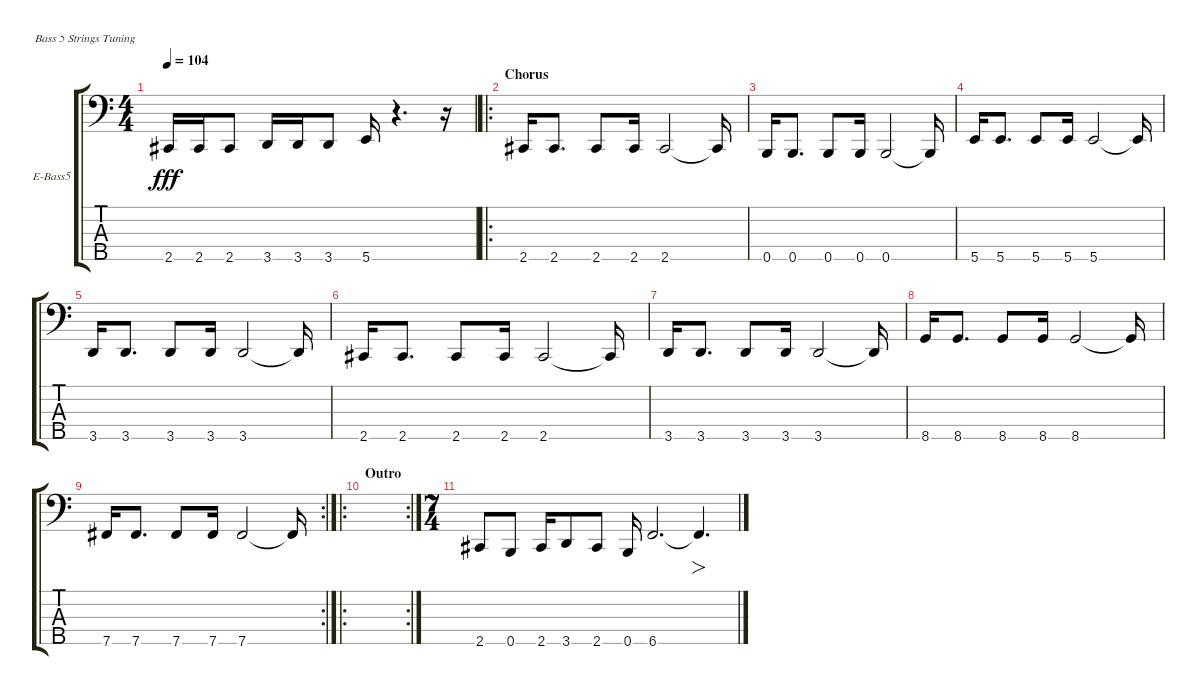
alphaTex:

\defaultSystemsLayout 4
\bracketExtendMode groupsimilarinstruments
\firstSystemTrackNameOrientation horizontal
\otherSystemsTrackNameOrientation horizontal
\track ("Bass GTR" "E-Bass5") {instrument electricbassfinger}
\staff {score tabs}
\tuning (G2 D2 A1 E1 B0)
\ts (4 4)
\tempo 104
\clef f4
\ks c
2.5.16{dy fff} 2.5.16 2.5.8 3.5.16 3.5.16 3.5.8 5.5.16 r.4{d} r.16 |
\ro
\section ("" "Chorus")
2.5.16 2.5.8{d} 2.5.8 2.5.16 2.5.2 2.5{t}.16 |
0.5.16 0.5.8{d} 0.5.8 0.5.16 0.5.2 0.5{t}.16 |
5.5.16 5.5.8{d} 5.5.8 5.5.16 5.5.2 5.5{t}.16 |
3.5.16 3.5.8{d} 3.5.8 3.5.16 3.5.2 3.5{t}.16 |
2.5.16 2.5.8{d} 2.5.8 2.5.16 2.5.2 2.5{t}.16 |
3.5.16 3.5.8{d} 3.5.8 3.5.16 3.5.2 3.5{t}.16 |
8.5.16 8.5.8{d} 8.5.8 8.5.16 8.5.2 8.5{t}.16 |
\rc 2
7.5.16 7.5.8{d} 7.5.8 7.5.16 7.5.2 7.5{t}.16 |
\ro
\rc 2
\section ("" "Outro")
|
\ts (7 4)
2.5.8 0.5.8 2.5.16 3.5.8 2.5.8 0.5.16 6.5.2{d} 6.5{t}.4{fo d}
